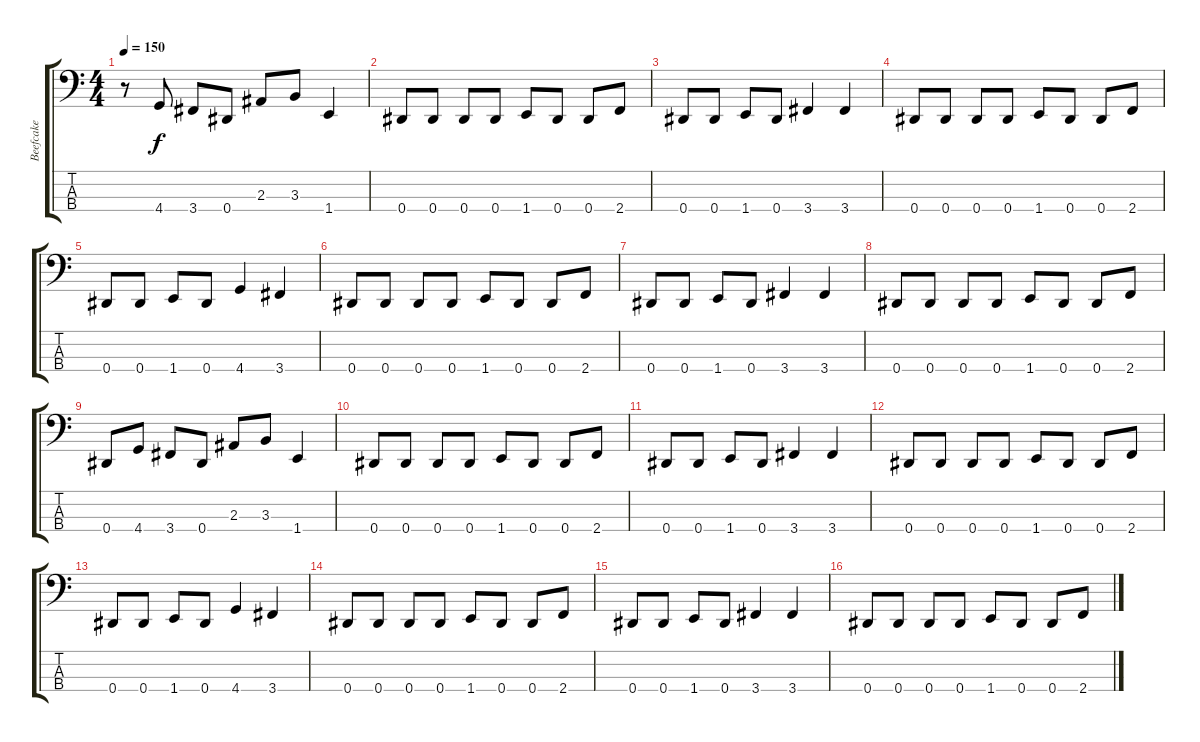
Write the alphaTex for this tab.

\track ("Beefcake" "Beefcake") {instrument electricbassfinger}
\staff {score tabs}
\tuning (Gb2 Db2 Ab1 Eb1) {hide}
\ts (4 4)
\tempo 150
\clef f4
\ks c
r.8{dy fff} 4.4.8{dy f} 3.4.8 0.4.8 2.3.8 3.3.8 1.4.4 |
0.4.8 0.4.8 0.4.8 0.4.8 1.4.8 0.4.8 0.4.8 2.4.8 |
0.4.8 0.4.8 1.4.8 0.4.8 3.4.4 3.4.4 |
0.4.8 0.4.8 0.4.8 0.4.8 1.4.8 0.4.8 0.4.8 2.4.8 |
0.4.8 0.4.8 1.4.8 0.4.8 4.4.4 3.4.4 |
0.4.8 0.4.8 0.4.8 0.4.8 1.4.8 0.4.8 0.4.8 2.4.8 |
0.4.8 0.4.8 1.4.8 0.4.8 3.4.4 3.4.4 |
0.4.8 0.4.8 0.4.8 0.4.8 1.4.8 0.4.8 0.4.8 2.4.8 |
0.4.8 4.4.8 3.4.8 0.4.8 2.3.8 3.3.8 1.4.4 |
0.4.8 0.4.8 0.4.8 0.4.8 1.4.8 0.4.8 0.4.8 2.4.8 |
0.4.8 0.4.8 1.4.8 0.4.8 3.4.4 3.4.4 |
0.4.8 0.4.8 0.4.8 0.4.8 1.4.8 0.4.8 0.4.8 2.4.8 |
0.4.8 0.4.8 1.4.8 0.4.8 4.4.4 3.4.4 |
0.4.8 0.4.8 0.4.8 0.4.8 1.4.8 0.4.8 0.4.8 2.4.8 |
0.4.8 0.4.8 1.4.8 0.4.8 3.4.4 3.4.4 |
0.4.8 0.4.8 0.4.8 0.4.8 1.4.8 0.4.8 0.4.8 2.4.8
